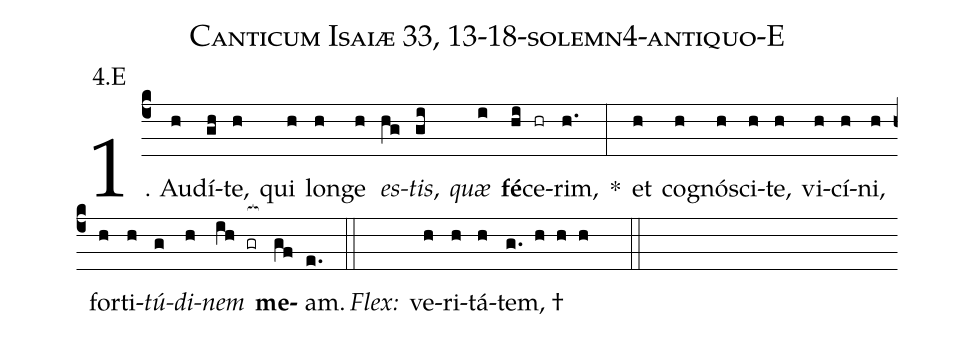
name: Canticum Isaiæ 33, 13-18-solemn4-antiquo-E;
annotation: 4.E;
%%
(c4)1. Au(h)dí(gh)te,(h) qui(h) lon(h)ge(h) <i>es</i>(hg)<i>tis</i>,(gi) <i>quæ</i>(i) <b>fé</b>(hi)ce(hr)rim,(h.) *(:) et(h) co(h)gnó(h)sci(h)te,(h) vi(h)cí(h)ni,(h) for(h)ti(h)<i>tú</i>(g)<i>di</i>(h)<i>nem</i>(ih gr[ocb:1{]) <b>me</b>(gf[ocb:0}])am.(e.) (::)
<i>Flex:</i>()  ve(h)ri(h)tá(h)tem, †(g. h h h  ::)
